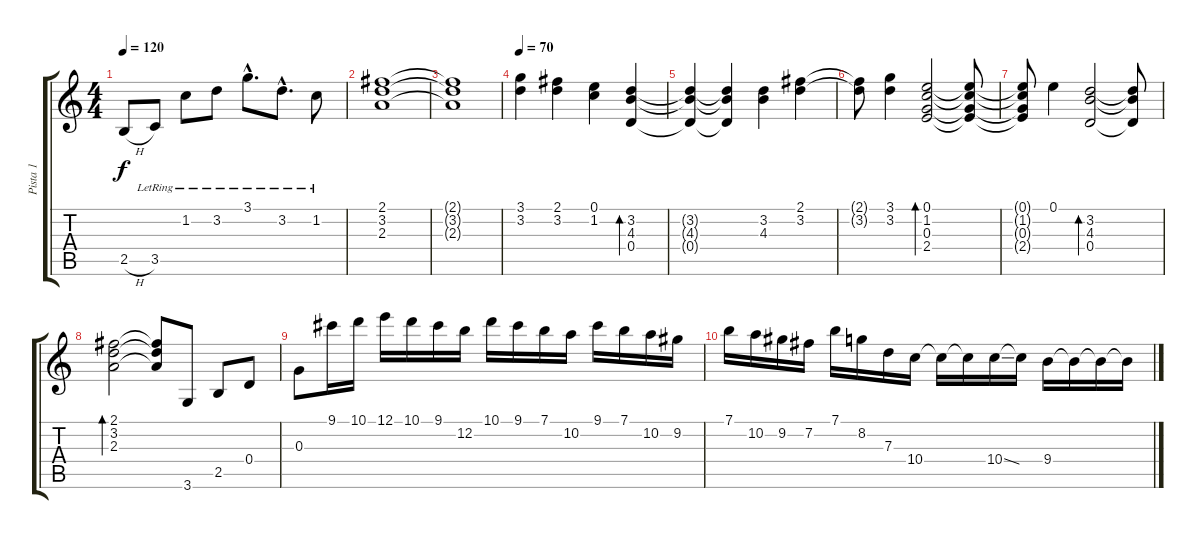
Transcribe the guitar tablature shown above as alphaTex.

\track ("Pista 1" "Pista 1") {instrument acousticguitarnylon}
\staff {score tabs}
\tuning (E4 B3 G3 D3 A2 E2) {hide}
\ts (4 4)
\tempo 120
\clef g2
\ks c
2.5{h}.8{dy f} 3.5{lr}.8 1.2{lr}.8 3.2{lr}.8 3.1{hac lr}.8{d} 3.2{hac lr}.8{d} 1.2{lr}.8 |
(2.1 3.2 2.3).1 |
(2.1{t} 3.2{t} 2.3{t}).1 |
\tempo 70
(3.1 3.2).4 (2.1 3.2).4 (0.1 1.2).4 (3.2 4.3 0.4).4{bd 480} |
(3.2{t} 4.3{t} 0.4{t}).4 (3.2{t} 4.3{t} 0.4{t}).4 (3.2 4.3).4 (2.1 3.2).4 |
(2.1{t} 3.2{t}).8 (3.1 3.2).4 (0.1 1.2 0.3 2.4).2{bd 480} (0.1{t} 1.2{t} 0.3{t} 2.4{t}).8 |
(0.1{t} 1.2{t} 0.3{t} 2.4{t}).8 0.1.4 (3.2 4.3 0.4).2{bd 480} (3.2{t} 4.3{t} 0.4{t}).8 |
(2.1 3.2 2.3).2{bd 480} (2.1{t} 3.2{t} 2.3{t}).8 3.6.8 2.5.8 0.4.8 |
0.3.8 9.1.16 10.1.16 12.1.16 10.1.16 9.1.16 12.2.16 10.1.16 9.1.16 7.1.16 10.2.16 9.1.16 7.1.16 10.2.16 9.2.16 |
7.1.16 10.2.16 9.2.16 7.2.16 7.1.16 8.2.16 7.3.16 10.4.16 10.4{t}.16 10.4{t}.16 10.4{ss}.16 10.4{t}.16 9.4.16 9.4{t}.16 9.4{t}.16 9.4{t}.16
